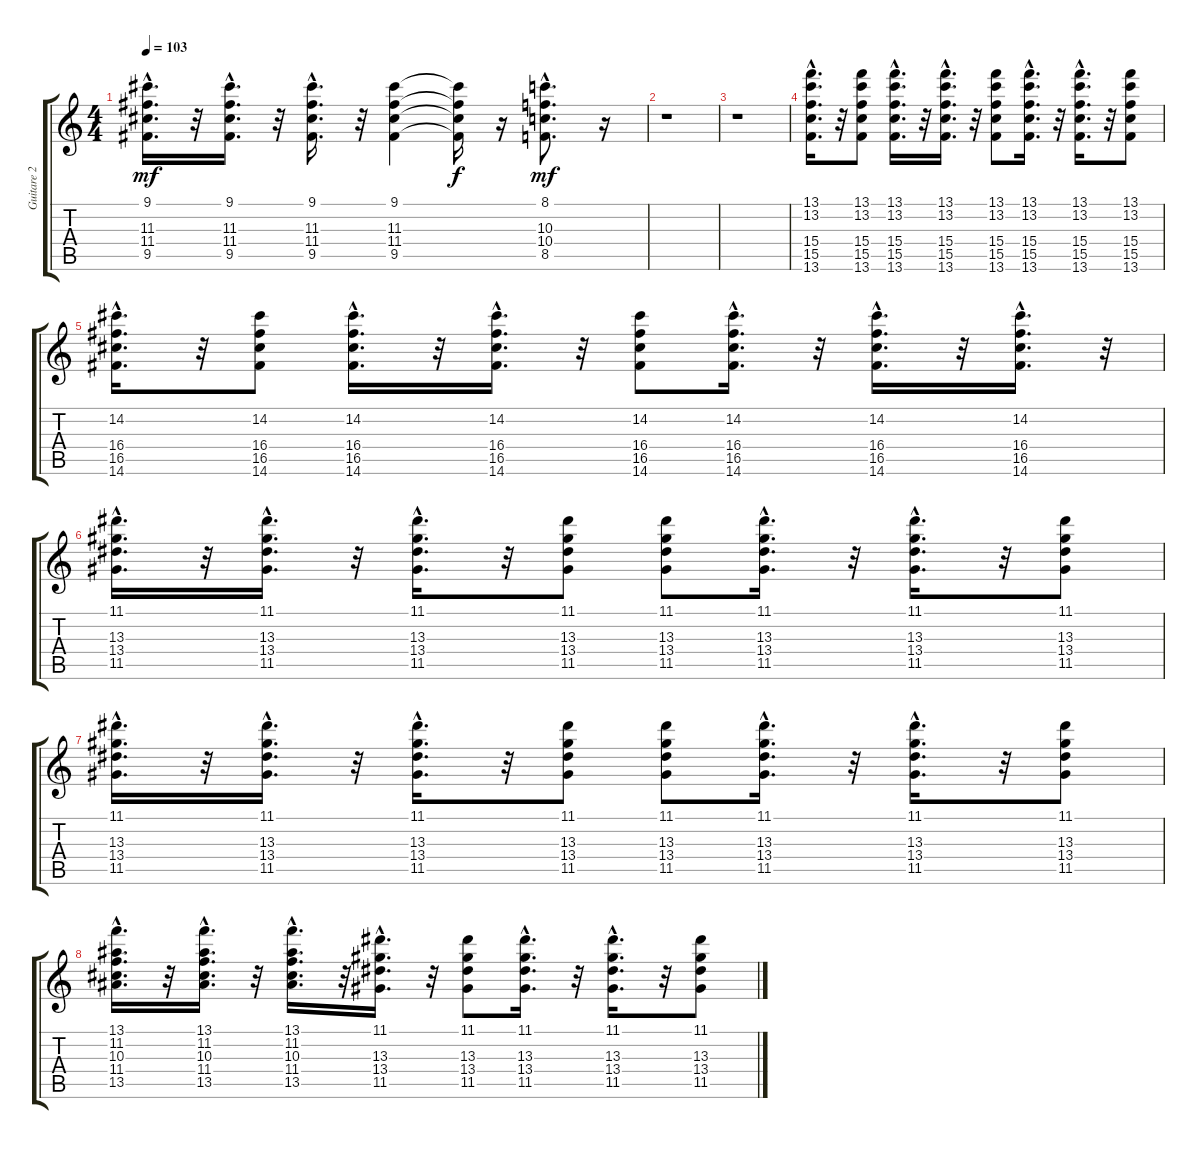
\track ("Guitare 2" "Guitare 2") {instrument electricguitarjazz}
\staff {score tabs}
\tuning (E4 B3 G3 D3 A2 E2) {hide}
\ts (4 4)
\tempo 103
\clef g2
\ks c
(9.1{hac} 11.3{hac} 11.4{hac} 9.5{hac}).16{d dy mf} r.32 (9.1{hac} 11.3{hac} 11.4{hac} 9.5{hac}).16{d} r.32 (9.1{hac} 11.3{hac} 11.4{hac} 9.5{hac}).16{d} r.32 (9.1 11.3 11.4 9.5).4 (9.1{t} 11.3{t} 11.4{t} 9.5{t}).16{dy f} r.16 (8.1{hac} 10.3{hac} 10.4{hac} 8.5{hac}).8{d dy mf} r.16 |
r.1 |
r.1 |
(13.1{hac} 13.2{hac} 15.4{hac} 15.5{hac} 13.6{hac}).16{d} r.32 (13.1 13.2 15.4 15.5 13.6).8 (13.1{hac} 13.2{hac} 15.4{hac} 15.5{hac} 13.6{hac}).16{d} r.32 (13.1{hac} 13.2{hac} 15.4{hac} 15.5{hac} 13.6{hac}).16{d} r.32 (13.1 13.2 15.4 15.5 13.6).8 (13.1{hac} 13.2{hac} 15.4{hac} 15.5{hac} 13.6{hac}).16{d} r.32 (13.1{hac} 13.2{hac} 15.4{hac} 15.5{hac} 13.6{hac}).16{d} r.32 (13.1 13.2 15.4 15.5 13.6).8 |
(14.2{hac} 16.4{hac} 16.5{hac} 14.6{hac}).16{d} r.32 (14.2 16.4 16.5 14.6).8 (14.2{hac} 16.4{hac} 16.5{hac} 14.6{hac}).16{d} r.32 (14.2{hac} 16.4{hac} 16.5{hac} 14.6{hac}).16{d} r.32 (14.2 16.4 16.5 14.6).8 (14.2{hac} 16.4{hac} 16.5{hac} 14.6{hac}).16{d} r.32 (14.2{hac} 16.4{hac} 16.5{hac} 14.6{hac}).16{d} r.32 (14.2{hac} 16.4{hac} 16.5{hac} 14.6{hac}).16{d} r.32 |
(11.1{hac} 13.3{hac} 13.4{hac} 11.5{hac}).16{d} r.32 (11.1{hac} 13.3{hac} 13.4{hac} 11.5{hac}).16{d} r.32 (11.1{hac} 13.3{hac} 13.4{hac} 11.5{hac}).16{d} r.32 (11.1 13.3 13.4 11.5).8 (11.1 13.3 13.4 11.5).8 (11.1{hac} 13.3{hac} 13.4{hac} 11.5{hac}).16{d} r.32 (11.1{hac} 13.3{hac} 13.4{hac} 11.5{hac}).16{d} r.32 (11.1 13.3 13.4 11.5).8 |
(11.1{hac} 13.3{hac} 13.4{hac} 11.5{hac}).16{d} r.32 (11.1{hac} 13.3{hac} 13.4{hac} 11.5{hac}).16{d} r.32 (11.1{hac} 13.3{hac} 13.4{hac} 11.5{hac}).16{d} r.32 (11.1 13.3 13.4 11.5).8 (11.1 13.3 13.4 11.5).8 (11.1{hac} 13.3{hac} 13.4{hac} 11.5{hac}).16{d} r.32 (11.1{hac} 13.3{hac} 13.4{hac} 11.5{hac}).16{d} r.32 (11.1 13.3 13.4 11.5).8 |
(13.1{hac} 11.2{hac} 10.3{hac} 11.4{hac} 13.5{hac}).16{d} r.32 (13.1{hac} 11.2{hac} 10.3{hac} 11.4{hac} 13.5{hac}).16{d} r.32 (13.1{hac} 11.2{hac} 10.3{hac} 11.4{hac} 13.5{hac}).16{d} r.32 (11.1{hac} 13.3{hac} 13.4{hac} 11.5{hac}).16{d} r.32 (11.1 13.3 13.4 11.5).8 (11.1{hac} 13.3{hac} 13.4{hac} 11.5{hac}).16{d} r.32 (11.1{hac} 13.3{hac} 13.4{hac} 11.5{hac}).16{d} r.32 (11.1 13.3 13.4 11.5).8
